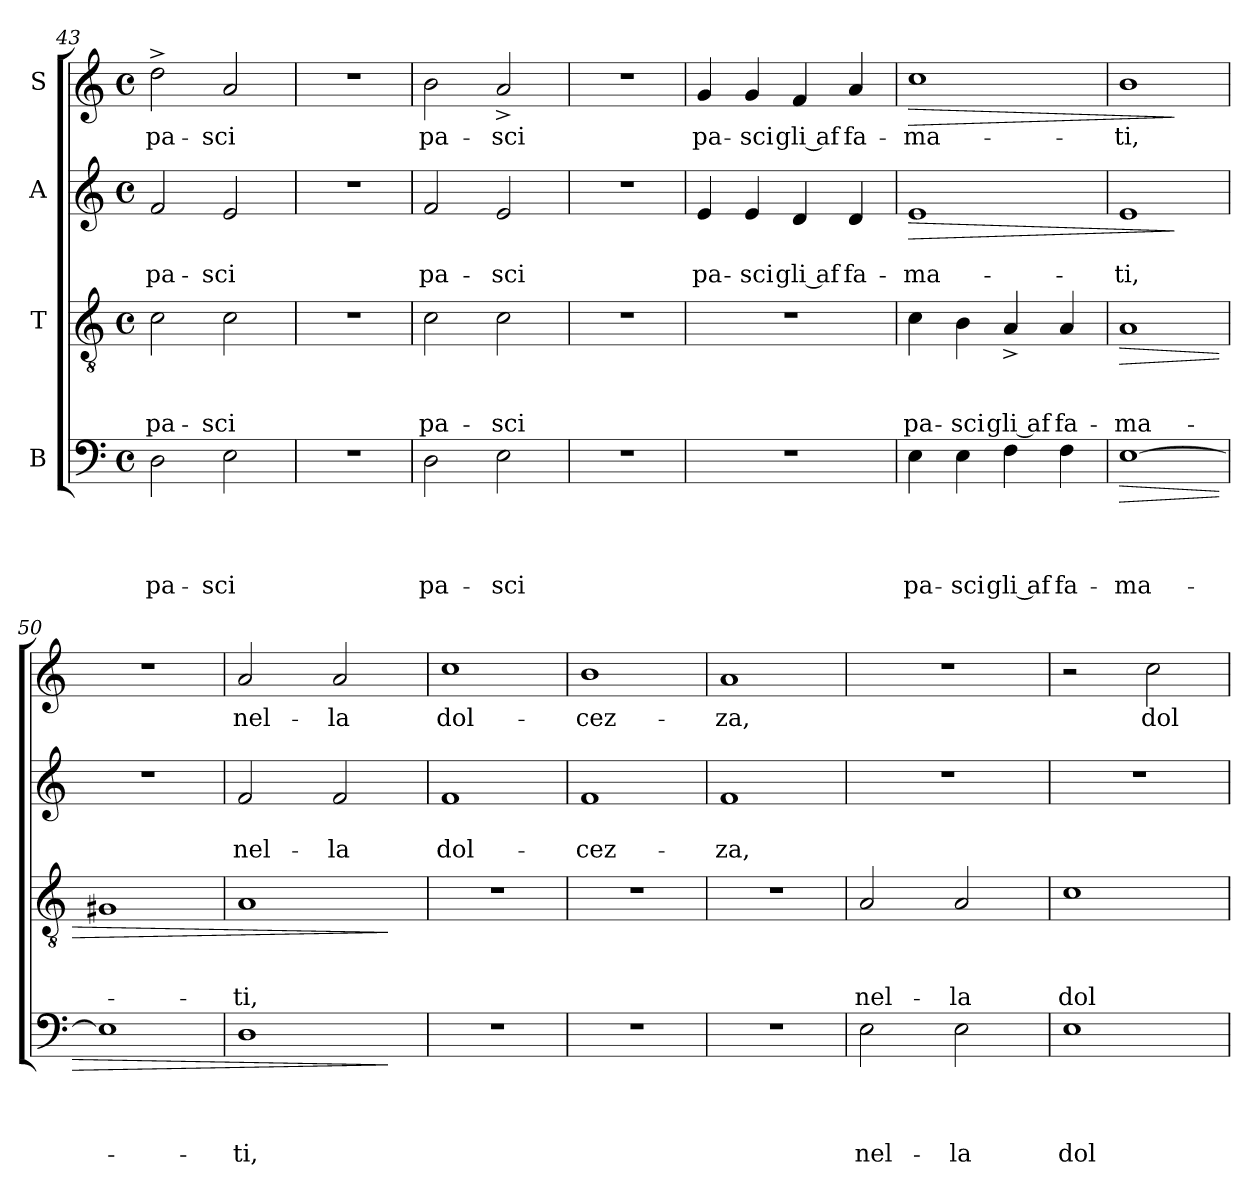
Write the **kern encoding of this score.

**kern	**text	**text	**text	**text	**dynam	**kern	**text	**text	**text	**dynam	**kern	**text	**text	**dynam	**kern	**text	**dynam
*part4	*part4	*part4	*part4	*part4	*part4	*part3	*part3	*part3	*part3	*part3	*part2	*part2	*part2	*part2	*part1	*part1	*part1
*staff4	*staff4	*staff4	*staff4	*staff4	*staff4	*staff3	*staff3	*staff3	*staff3	*staff3	*staff2	*staff2	*staff2	*staff2	*staff1	*staff1	*staff1
*I"B	*	*	*	*	*	*I"T	*	*	*	*	*I"A	*	*	*	*I"S	*	*
*clefF4	*	*	*	*	*	*clefGv2	*	*	*	*	*clefG2	*	*	*	*clefG2	*	*
*k[]	*	*	*	*	*	*k[]	*	*	*	*	*k[]	*	*	*	*k[]	*	*
*C:	*	*	*	*	*	*C:	*	*	*	*	*C:	*	*	*	*C:	*	*
*M4/4	*	*	*	*	*	*M4/4	*	*	*	*	*M4/4	*	*	*	*M4/4	*	*
*met(c)	*	*	*	*	*	*met(c)	*	*	*	*	*met(c)	*	*	*	*met(c)	*	*
=43	=43	=43	=43	=43	=43	=43	=43	=43	=43	=43	=43	=43	=43	=43	=43	=43	=43
!	!	!	!	!LO:LY:b	!	!	!	!	!LO:LY:b	!	!	!	!LO:LY:b	!	!	!LO:LY:b	!
2D\	.	.	.	pa-	.	2c\	.	.	pa-	.	2f/	.	pa-	.	2dd^>\	pa-	.
!	!	!	!	!LO:LY:b	!	!	!	!	!LO:LY:b	!	!	!	!LO:LY:b	!	!	!LO:LY:b	!
2E\	.	.	.	-sci	.	2c\	.	.	-sci	.	2e/	.	-sci	.	2a/	-sci	.
!!LO:LB:g=z
=44	=44	=44	=44	=44	=44	=44	=44	=44	=44	=44	=44	=44	=44	=44	=44	=44	=44
1r	.	.	.	.	.	1r	.	.	.	.	1r	.	.	.	1r	.	.
=45	=45	=45	=45	=45	=45	=45	=45	=45	=45	=45	=45	=45	=45	=45	=45	=45	=45
!	!	!	!	!LO:LY:b	!	!	!	!	!LO:LY:b	!	!	!	!LO:LY:b	!	!	!LO:LY:b	!
2D\	.	.	.	pa-	.	2c\	.	.	pa-	.	2f/	.	pa-	.	2b\	pa-	.
!	!	!	!	!LO:LY:b	!	!	!	!	!LO:LY:b	!	!	!	!LO:LY:b	!	!	!LO:LY:b	!
2E\	.	.	.	-sci	.	2c\	.	.	-sci	.	2e/	.	-sci	.	2a^</	-sci	.
=46	=46	=46	=46	=46	=46	=46	=46	=46	=46	=46	=46	=46	=46	=46	=46	=46	=46
1r	.	.	.	.	.	1r	.	.	.	.	1r	.	.	.	1r	.	.
=47	=47	=47	=47	=47	=47	=47	=47	=47	=47	=47	=47	=47	=47	=47	=47	=47	=47
!	!	!	!	!	!	!	!	!	!	!	!	!	!LO:LY:b	!	!	!LO:LY:b	!
1r	.	.	.	.	.	1r	.	.	.	.	4e/	.	pa-	.	4g/	pa-	.
!	!	!	!	!	!	!	!	!	!	!	!	!	!LO:LY:b	!	!	!LO:LY:b	!
.	.	.	.	.	.	.	.	.	.	.	4e/	.	-sci	.	4g/	-sci	.
!	!	!	!	!	!	!	!	!	!	!	!	!	!LO:LY:b:rj	!	!	!LO:LY:b:rj	!
.	.	.	.	.	.	.	.	.	.	.	4d/	.	gli af	.	4f/	gli af	.
!	!	!	!	!	!	!	!	!	!	!	!	!	!LO:LY:b	!	!	!LO:LY:b	!
.	.	.	.	.	.	.	.	.	.	.	4d/	.	-fa-	.	4a/	-fa-	.
=48	=48	=48	=48	=48	=48	=48	=48	=48	=48	=48	=48	=48	=48	=48	=48	=48	=48
!	!	!	!	!LO:LY:b	!	!	!	!	!LO:LY:b	!	!	!	!LO:LY:b	!LO:HP:b	!	!LO:LY:b	!LO:HP:b
4E\	.	.	.	pa-	.	4c\	.	.	pa-	.	1e	.	-ma-	>	1cc	-ma-	>
!	!	!	!	!LO:LY:b	!	!	!	!	!LO:LY:b	!	!	!	!	!	!	!	!
4E\	.	.	.	-sci	.	4B\	.	.	-sci	.	.	.	.	.	.	.	.
!	!	!	!	!LO:LY:b:rj	!	!	!	!	!LO:LY:b:rj	!	!	!	!	!	!	!	!
4F\	.	.	.	gli af	.	4A^</	.	.	gli af	.	.	.	.	.	.	.	.
!	!	!	!	!LO:LY:b	!	!	!	!	!LO:LY:b	!	!	!	!	!	!	!	!
4F\	.	.	.	-fa-	.	4A/	.	.	-fa-	.	.	.	.	.	.	.	.
=49	=49	=49	=49	=49	=49	=49	=49	=49	=49	=49	=49	=49	=49	=49	=49	=49	=49
!	!	!	!	!LO:LY:b	!LO:HP:b	!	!	!	!LO:LY:b	!LO:HP:b	!	!	!LO:LY:b	!	!	!LO:LY:b	!
[>1E	.	.	.	-ma-	>	1A	.	.	-ma-	>	1e	.	-ti,	.	1b	-ti,	.
.	.	.	.	.	.	.	.	.	.	.	.	.	.	]	.	.	]
=50	=50	=50	=50	=50	=50	=50	=50	=50	=50	=50	=50	=50	=50	=50	=50	=50	=50
1E]	.	.	.	.	.	1G#X	.	.	.	.	1r	.	.	.	1r	.	.
=51	=51	=51	=51	=51	=51	=51	=51	=51	=51	=51	=51	=51	=51	=51	=51	=51	=51
!	!	!	!	!LO:LY:b	!	!	!	!	!LO:LY:b	!	!	!	!LO:LY:b	!	!	!LO:LY:b	!
*	*	*	*	*	*	*	*	*	*	*	*^	*	*	*	*^	*	*
1D	.	.	.	-ti,	.	1A	.	.	-ti,	.	2f/	32ryy	.	nel-	.	2a/	32ryy	nel-	.
.	.	.	.	.	.	.	.	.	.	.	.	2ryy	.	.	.	.	2ryy	.	.
!	!	!	!	!	!	!	!	!	!	!	!	!	!	!LO:LY:b	!	!	!	!LO:LY:b	!
.	.	.	.	.	.	.	.	.	.	.	2f/	.	.	-la	.	2a/	.	-la	.
.	.	.	.	.	.	.	.	.	.	.	.	4...ryy	.	.	.	.	4...ryy	.	.
.	.	.	.	.	]	.	.	.	.	]	.	.	.	.	.	.	.	.	.
=52	=52	=52	=52	=52	=52	=52	=52	=52	=52	=52	=52	=52	=52	=52	=52	=52	=52	=52	=52
!	!	!	!	!	!	!	!	!	!	!	!	!	!	!LO:LY:b	!	!	!	!LO:LY:b	!
*	*	*	*	*	*	*	*	*	*	*	*v	*v	*	*	*	*	*	*	*
*	*	*	*	*	*	*	*	*	*	*	*	*	*	*	*v	*v	*	*
1r	.	.	.	.	.	1r	.	.	.	.	1f	.	dol-	.	1cc	dol-	.
=53	=53	=53	=53	=53	=53	=53	=53	=53	=53	=53	=53	=53	=53	=53	=53	=53	=53
!	!	!	!	!	!	!	!	!	!	!	!	!	!LO:LY:b	!	!	!LO:LY:b	!
1r	.	.	.	.	.	1r	.	.	.	.	1f	.	-cez-	.	1b	-cez-	.
=54	=54	=54	=54	=54	=54	=54	=54	=54	=54	=54	=54	=54	=54	=54	=54	=54	=54
!	!	!	!	!	!	!	!	!	!	!	!	!	!LO:LY:b	!	!	!LO:LY:b	!
1r	.	.	.	.	.	1r	.	.	.	.	1f	.	-za,	.	1a	-za,	.
=55	=55	=55	=55	=55	=55	=55	=55	=55	=55	=55	=55	=55	=55	=55	=55	=55	=55
!	!	!	!	!LO:LY:b	!	!	!	!	!LO:LY:b	!	!	!	!	!	!	!	!
*	*	*	*	*	*	*^	*	*	*	*	*	*	*	*	*	*	*
2E\	.	.	.	nel-	.	2A/	32ryy	.	.	nel-	.	1r	.	.	.	1r	.	.
.	.	.	.	.	.	.	2ryy	.	.	.	.	.	.	.	.	.	.	.
!	!	!	!	!LO:LY:b	!	!	!	!	!	!LO:LY:b	!	!	!	!	!	!	!	!
2E\	.	.	.	-la	.	2A/	.	.	.	-la	.	.	.	.	.	.	.	.
.	.	.	.	.	.	.	4...ryy	.	.	.	.	.	.	.	.	.	.	.
=56	=56	=56	=56	=56	=56	=56	=56	=56	=56	=56	=56	=56	=56	=56	=56	=56	=56	=56
!	!	!	!	!LO:LY:b	!	!	!	!	!	!LO:LY:b	!	!	!	!	!	!	!	!
*	*	*	*	*	*	*v	*v	*	*	*	*	*	*	*	*	*	*	*
1E	.	.	.	dol-	.	1c	.	.	dol-	.	1r	.	.	.	2r	.	.
!	!	!	!	!	!	!	!	!	!	!	!	!	!	!	!	!LO:LY:b	!
.	.	.	.	.	.	.	.	.	.	.	.	.	.	.	2cc\	dol-	.
=	=	=	=	=	=	=	=	=	=	=	=	=	=	=	=	=	=
*-	*-	*-	*-	*-	*-	*-	*-	*-	*-	*-	*-	*-	*-	*-	*-	*-	*-
